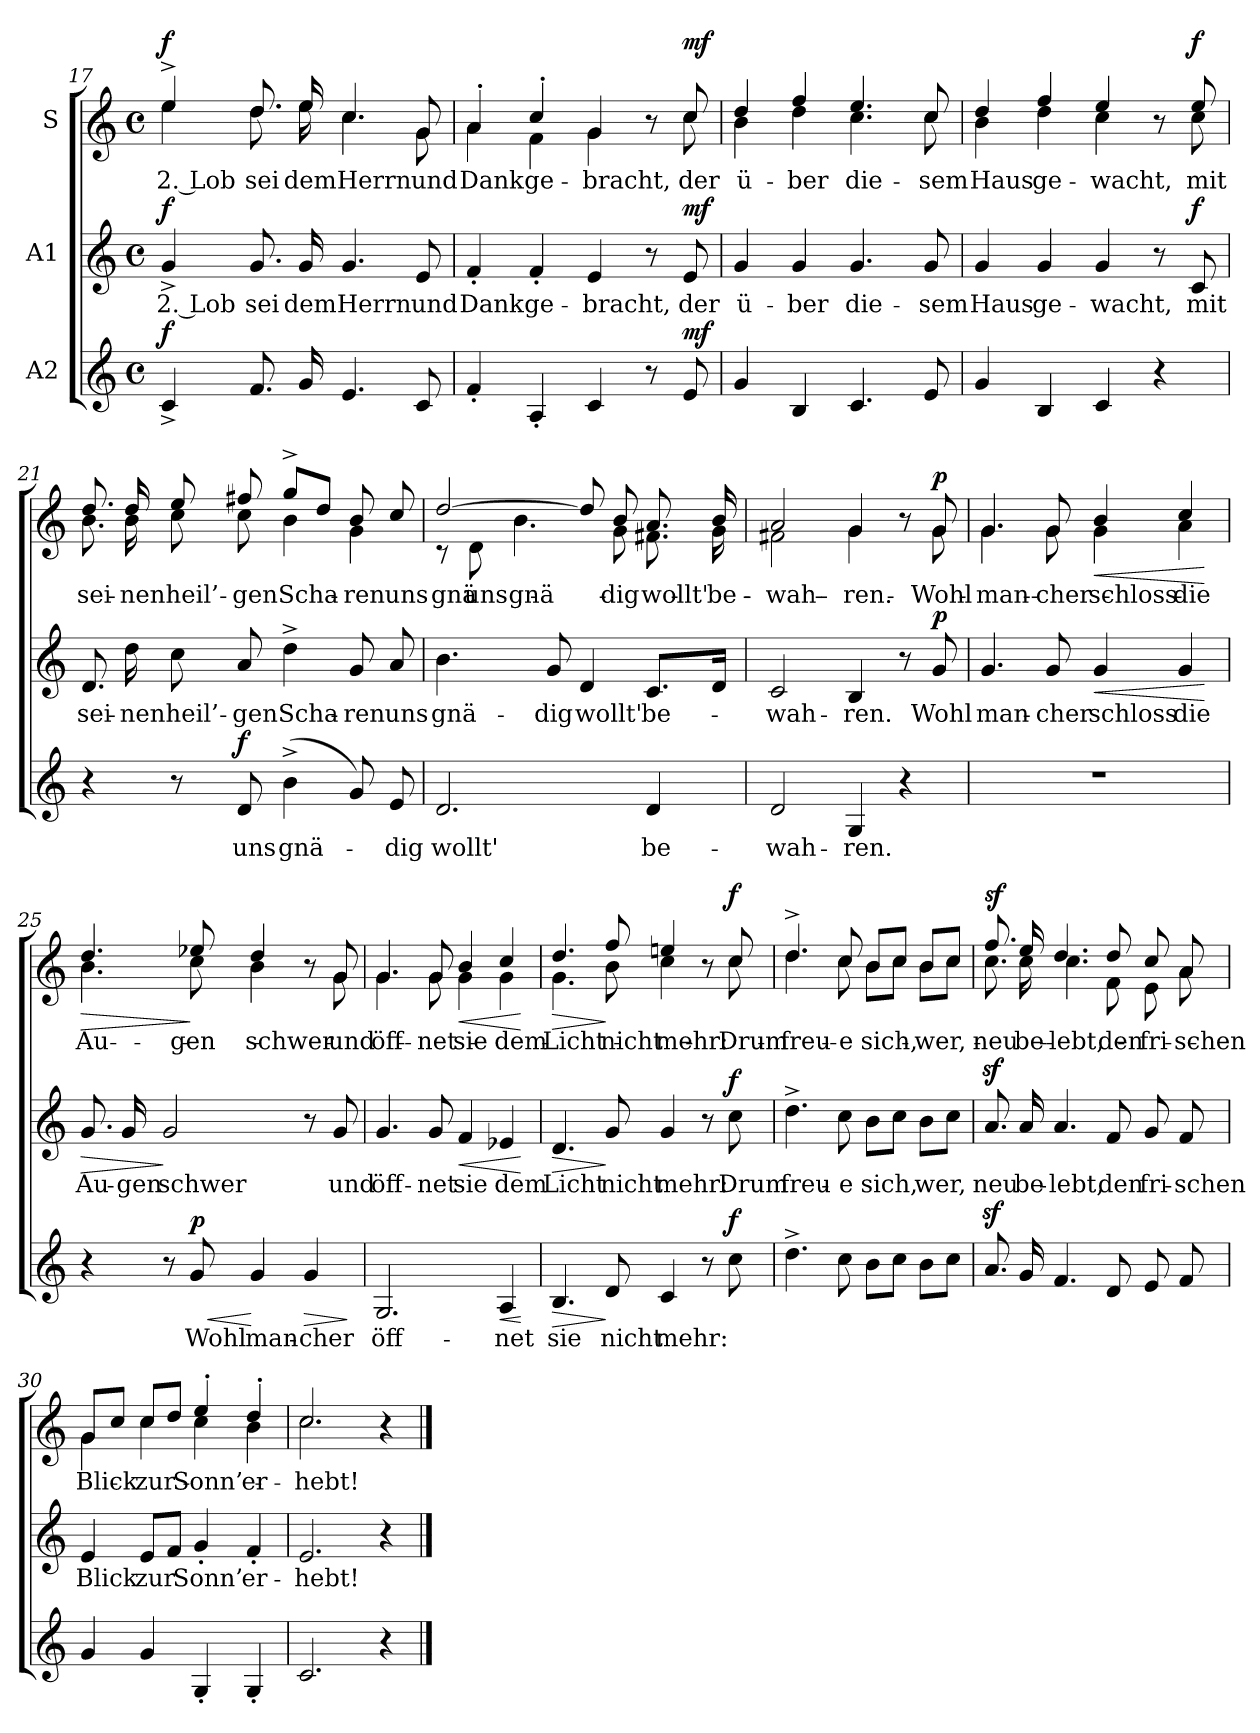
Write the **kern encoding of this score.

**kern	**text	**dynam	**kern	**text	**dynam	**kern	**text	**dynam
*part3	*part3	*part3	*part2	*part2	*part2	*part1	*part1	*part1
*staff3	*staff3	*staff3	*staff2	*staff2	*staff2	*staff1	*staff1	*staff1
*I"A2	*	*	*I"A1	*	*	*I"S	*	*
!!LO:PB:g=z
*clefG2	*	*	*clefG2	*	*	*clefG2	*	*
*k[]	*	*	*k[]	*	*	*k[]	*	*
*M4/4	*	*	*M4/4	*	*	*M4/4	*	*
*met(c)	*	*	*met(c)	*	*	*met(c)	*	*
=17	=17	=17	=17	=17	=17	=17	=17	=17
!	!	!LO:DY:a	!	!LO:LY:b	!LO:DY:a	!	!LO:LY:b	!LO:DY:a
*	*	*	*	*	*	*^	*	*
4c^/	.	f	4g^/	2. Lob	f	4ee^/	4ee\	2. Lob	f
!	!	!	!	!LO:LY:b	!	!	!	!LO:LY:b	!
8.f/	.	.	8.g/	sei	.	8.dd/	8.dd\	sei	.
!	!	!	!	!LO:LY:b	!	!	!	!LO:LY:b	!
16g/	.	.	16g/	dem	.	16ee/	16ee\	dem	.
!	!	!	!	!LO:LY:b	!	!	!	!LO:LY:b	!
4.e/	.	.	4.g/	Herrn	.	4.cc/	4.cc\	Herrn	.
!	!	!	!	!LO:LY:b	!	!	!	!LO:LY:b	!
8c/	.	.	8e/	und	.	8g/	8g\	und	.
=18	=18	=18	=18	=18	=18	=18	=18	=18	=18
!	!	!	!	!LO:LY:b	!	!	!	!LO:LY:b	!
4f'/	.	.	4f'/	Dank	.	4a'/	4a\	Dank	.
!	!	!	!	!LO:LY:b	!	!	!	!LO:LY:b	!
4A'/	.	.	4f'/	ge-	.	4cc'/	4f\	ge-	.
!	!	!	!	!LO:LY:b	!	!	!	!LO:LY:b	!
4c/	.	.	4e/	-bracht,	.	4g/	4g\	-bracht,	.
8r	.	.	8r	.	.	8r	8ryy	.	.
!	!	!LO:DY:a	!	!LO:LY:b	!LO:DY:a	!	!	!LO:LY:b	!LO:DY:a
8e/	.	mf	8e/	der	mf	8cc/	8cc\	der	mf
=19	=19	=19	=19	=19	=19	=19	=19	=19	=19
!	!	!	!	!LO:LY:b	!	!	!	!LO:LY:b	!
4g/	.	.	4g/	ü-	.	4dd/	4b\	ü-	.
!	!	!	!	!LO:LY:b	!	!	!	!LO:LY:b	!
4B/	.	.	4g/	-ber	.	4ff/	4dd\	-ber	.
!	!	!	!	!LO:LY:b	!	!	!	!LO:LY:b	!
4.c/	.	.	4.g/	die-	.	4.ee/	4.cc\	die-	.
!	!	!	!	!LO:LY:b	!	!	!	!LO:LY:b	!
8e/	.	.	8g/	-sem	.	8cc/	8cc\	-sem	.
=20	=20	=20	=20	=20	=20	=20	=20	=20	=20
!	!	!	!	!LO:LY:b	!	!	!	!LO:LY:b	!
4g/	.	.	4g/	Haus	.	4dd/	4b\	Haus	.
!	!	!	!	!LO:LY:b	!	!	!	!LO:LY:b	!
4B/	.	.	4g/	ge-	.	4ff/	4dd\	ge-	.
!	!	!	!	!LO:LY:b	!	!	!	!LO:LY:b	!
4c/	.	.	4g/	-wacht,	.	4ee/	4cc\	-wacht,	.
4r	.	.	8r	.	.	8r	8ryy	.	.
!	!	!	!	!LO:LY:b	!LO:DY:a	!	!	!LO:LY:b	!LO:DY:a
.	.	.	8c/	mit	f	8ee/	8cc\	mit	f
!!LO:LB:g=z	!!
=21	=21	=21	=21	=21	=21	=21	=21	=21	=21
!	!	!	!	!LO:LY:b	!	!	!	!LO:LY:b	!
4r	.	.	8.d/	sei-	.	8.dd/	8.b\	sei-	.
!	!	!	!	!LO:LY:b	!	!	!	!LO:LY:b	!
.	.	.	16dd\	-nen	.	16dd/	16b\	-nen	.
!	!	!	!	!LO:LY:b	!	!	!	!LO:LY:b	!
8r	.	.	8cc\	heil’-	.	8ee/	8cc\	heil’-	.
!	!LO:LY:b	!LO:DY:a	!	!LO:LY:b	!	!	!	!LO:LY:b	!
8d/	uns	f	8a/	-gen	.	8ff#X/	8cc\	-gen	.
!	!LO:LY:b	!	!	!LO:LY:b	!	!	!	!LO:LY:b	!
(4b^\	gnä-	.	4dd^\	Scha-	.	8gg^/L	4b\	Scha-	.
.	.	.	.	.	.	8dd/J	.	.	.
!	!	!	!	!LO:LY:b	!	!	!	!LO:LY:b	!
8g/)	.	.	8g/	-ren	.	8b/	4g\	-ren	.
!	!LO:LY:b	!	!	!LO:LY:b	!	!	!	!LO:LY:b	!
8e/	-dig	.	8a/	uns	.	8cc/	.	uns	.
=22	=22	=22	=22	=22	=22	=22	=22	=22	=22
!	!LO:LY:b	!	!	!LO:LY:b	!	!	!	!LO:LY:b	!
2.d/	wollt'	.	4.b\	gnä-	.	[2dd/	8r	gnä-	.
!	!	!	!	!	!	!	!	!LO:LY:b	!
.	.	.	.	.	.	.	8d\	uns	.
!	!	!	!	!	!	!	!	!LO:LY:b	!
.	.	.	.	.	.	.	4.b\	gnä-	.
!	!	!	!	!LO:LY:b	!	!	!	!	!
.	.	.	8g/	-dig	.	.	.	.	.
!	!	!	!	!LO:LY:b	!	!	!	!	!
.	.	.	4d/	wollt'	.	8dd/]	.	.	.
!	!	!	!	!	!	!	!	!LO:LY:b	!
!	!	!	!	!	!	!	!	!LO:LY:b	!
.	.	.	.	.	.	8b/	8g\	-dig	.
!	!LO:LY:b	!	!	!LO:LY:b	!	!	!	!LO:LY:b	!
4d/	be-	.	8.c/L	be-	.	8.a/	8.f#X\	wollt'	.
!	!	!	!	!	!	!	!	!LO:LY:b	!
.	.	.	16d/Jk	.	.	16b/	16g\	be-	.
=23	=23	=23	=23	=23	=23	=23	=23	=23	=23
!	!LO:LY:b	!	!	!LO:LY:b	!	!	!	!LO:LY:b	!
2d/	-wah-	.	2c/	-wah-	.	2a/	2f#X\	-wah-	.
!	!LO:LY:b	!	!	!LO:LY:b	!	!	!	!LO:LY:b	!
4G/	-ren.	.	4B/	-ren.	.	4g/	4g\	-ren.	.
4r	.	.	8r	.	.	8r	8ryy	.	.
!	!	!	!	!LO:LY:b	!LO:DY:a	!	!	!LO:LY:b	!LO:DY:a
.	.	.	8g/	Wohl	p	8g/	8g\	Wohl	p
!!LO:LB:g=z	!!
=24	=24	=24	=24	=24	=24	=24	=24	=24	=24
!	!	!	!	!LO:LY:b	!	!	!	!LO:LY:b	!
1r	.	.	4.g/	man-	.	4.g/	4.g\	man-	.
!	!	!	!	!LO:LY:b	!	!	!	!LO:LY:b	!
.	.	.	8g/	-cher	.	8g/	8g\	-cher	.
!	!	!	!	!LO:LY:b	!LO:HP:b	!	!	!LO:LY:b	!LO:HP:b
.	.	.	4g/	schloss	<	4b/	4g\	schloss	<
!	!	!	!	!LO:LY:b	!	!	!	!LO:LY:b	!
.	.	.	4g/	die	.	4cc/	4a\	die	.
*	*	*	*	*	*	*v	*v	*	*
.	.	.	.	.	[	.	.	[
=25	=25	=25	=25	=25	=25	=25	=25	=25
!	!	!	!	!LO:LY:b	!LO:HP:b	!	!LO:LY:b	!LO:HP:b
*	*	*	*	*	*	*^	*	*
4r	.	.	8.g/	Au-	>	4.dd/	4.b\	Au-	>
!	!	!	!	!LO:LY:b	!	!	!	!	!
.	.	.	16g/	-gen	.	.	.	.	.
!	!	!	!	!LO:LY:b	!	!	!	!	!
8r	.	.	2g/	schwer	]	.	.	.	.
!	!LO:LY:b	!LO:HP:b	!	!	!	!	!	!LO:LY:b	!
!	!	!LO:DY:n=1:a	!	!	!	!	!	!	!
8g/	Wohl	< p	.	.	.	8ee-X/	8cc\	-gen	]
!	!LO:LY:b	!	!	!	!	!	!	!LO:LY:b	!
4g/	man-	[	.	.	.	4dd/	4b\	schwer	.
!	!LO:LY:b	!LO:HP:b	!	!	!	!	!	!	!
4g/	-cher	>	8r	.	.	8r	8ryy	.	.
!	!	!	!	!LO:LY:b	!	!	!	!LO:LY:b	!
.	.	.	8g/	und	.	8g/	8g\	und	.
*	*	*	*	*	*	*v	*v	*	*
.	.	]	.	.	.	.	.	.
=26	=26	=26	=26	=26	=26	=26	=26	=26
!	!LO:LY:b	!	!	!LO:LY:b	!	!	!LO:LY:b	!
*	*	*	*	*	*	*^	*	*
2.G/	öff-	.	4.g/	öff-	.	4.g/	4.g\	öff-	.
!	!	!	!	!LO:LY:b	!	!	!	!LO:LY:b	!
.	.	.	8g/	-net	.	8g/	8g\	-net	.
!	!	!	!	!LO:LY:b	!LO:HP:b	!	!	!LO:LY:b	!LO:HP:b
.	.	.	4f/	sie	<	4b/	4g\	sie	<
!	!LO:LY:b	!LO:HP:b	!	!LO:LY:b	!	!	!	!LO:LY:b	!
4A/	-net	<	4e-X/	dem	.	4cc/	4g\	dem	.
*	*	*	*	*	*	*v	*v	*	*
.	.	[	.	.	[	.	.	[
=27	=27	=27	=27	=27	=27	=27	=27	=27
!	!LO:LY:b	!LO:HP:b	!	!LO:LY:b	!LO:HP:b	!	!LO:LY:b	!LO:HP:b
*	*	*	*	*	*	*^	*	*
4.B/	sie	>	4.d/	Licht	>	4.dd/	4.g\	Licht	>
!	!LO:LY:b	!	!	!LO:LY:b	!	!	!	!LO:LY:b	!
8d/	nicht	]	8g/	nicht	]	8ff/	8b\	nicht	]
!	!LO:LY:b	!	!	!LO:LY:b	!	!	!	!LO:LY:b	!
4c/	mehr:	.	4g/	mehr:	.	4een/	4cc\	mehr:	.
8r	.	.	8r	.	.	8r	8ryy	.	.
!	!	!LO:DY:a	!	!LO:LY:b	!LO:DY:a	!	!	!LO:LY:b	!LO:DY:a
8cc\	.	f	8cc\	Drum	f	8cc/	8cc\	Drum	f
!!LO:LB:g=z	!!
=28	=28	=28	=28	=28	=28	=28	=28	=28	=28
!	!	!	!	!LO:LY:b	!	!	!	!LO:LY:b	!
4.dd^\	.	.	4.dd^\	freu-	.	4.dd^/	4.dd\	freu-	.
!	!	!	!	!LO:LY:b	!	!	!	!LO:LY:b	!
8cc\	.	.	8cc\	-e	.	8cc/	8cc\	-e	.
!	!	!	!	!LO:LY:b	!	!	!	!LO:LY:b	!
8b\L	.	.	8b\L	sich,	.	8b/L	8b\L	sich,	.
8cc\J	.	.	8cc\J	.	.	8cc/J	8cc\J	.	.
!	!	!	!	!LO:LY:b	!	!	!	!LO:LY:b	!
8b\L	.	.	8b\L	wer,	.	8b/L	8b\L	wer,	.
8cc\J	.	.	8cc\J	.	.	8cc/J	8cc\J	.	.
=29	=29	=29	=29	=29	=29	=29	=29	=29	=29
!	!	!	!	!LO:LY:b	!	!	!	!LO:LY:b	!LO:DY:a
8.az>/	.	.	8.az>/	neu	.	8.ff/	8.cc\	neu	sf
!	!	!	!	!LO:LY:b	!	!	!	!LO:LY:b	!
16g/	.	.	16a/	be-	.	16ee/	16cc\	be-	.
!	!	!	!	!LO:LY:b	!	!	!	!LO:LY:b	!
4.f/	.	.	4.a/	-lebt,	.	4.dd/	4.cc\	-lebt,	.
!	!	!	!	!LO:LY:b	!	!	!	!LO:LY:b	!
8d/	.	.	8f/	den	.	8dd/	8f\	den	.
!	!	!	!	!LO:LY:b	!	!	!	!LO:LY:b	!
8e/	.	.	8g/	fri-	.	8cc/	8e\	fri-	.
!	!	!	!	!LO:LY:b	!	!	!	!LO:LY:b	!
8f/	.	.	8f/	-schen	.	8a/	8a\	-schen	.
=30	=30	=30	=30	=30	=30	=30	=30	=30	=30
!	!	!	!	!LO:LY:b	!	!	!	!LO:LY:b	!
4g/	.	.	4e/	Blick	.	8g/L	4g\	Blick	.
.	.	.	.	.	.	8cc/J	.	.	.
!	!	!	!	!LO:LY:b	!	!	!	!LO:LY:b	!
4g/	.	.	8e/L	zur	.	8cc/L	4cc\	zur	.
.	.	.	8f/J	.	.	8dd/J	.	.	.
!	!	!	!	!LO:LY:b	!	!	!	!LO:LY:b	!
4G'/	.	.	4g'/	Sonn’	.	4ee'/	4cc\	Sonn’	.
!	!	!	!	!LO:LY:b	!	!	!	!LO:LY:b	!
4G'/	.	.	4f'/	er-	.	4dd'/	4b\	er-	.
=31	=31	=31	=31	=31	=31	=31	=31	=31	=31
!	!	!	!	!LO:LY:b	!	!	!	!LO:LY:b	!
2.c/	.	.	2.e/	-hebt!	.	2.cc/	2.cc\	-hebt!	.
4r	.	.	4r	.	.	4r	4ryy	.	.
*	*	*	*	*	*	*v	*v	*	*
==	==	==	==	==	==	==	==	==
*-	*-	*-	*-	*-	*-	*-	*-	*-
